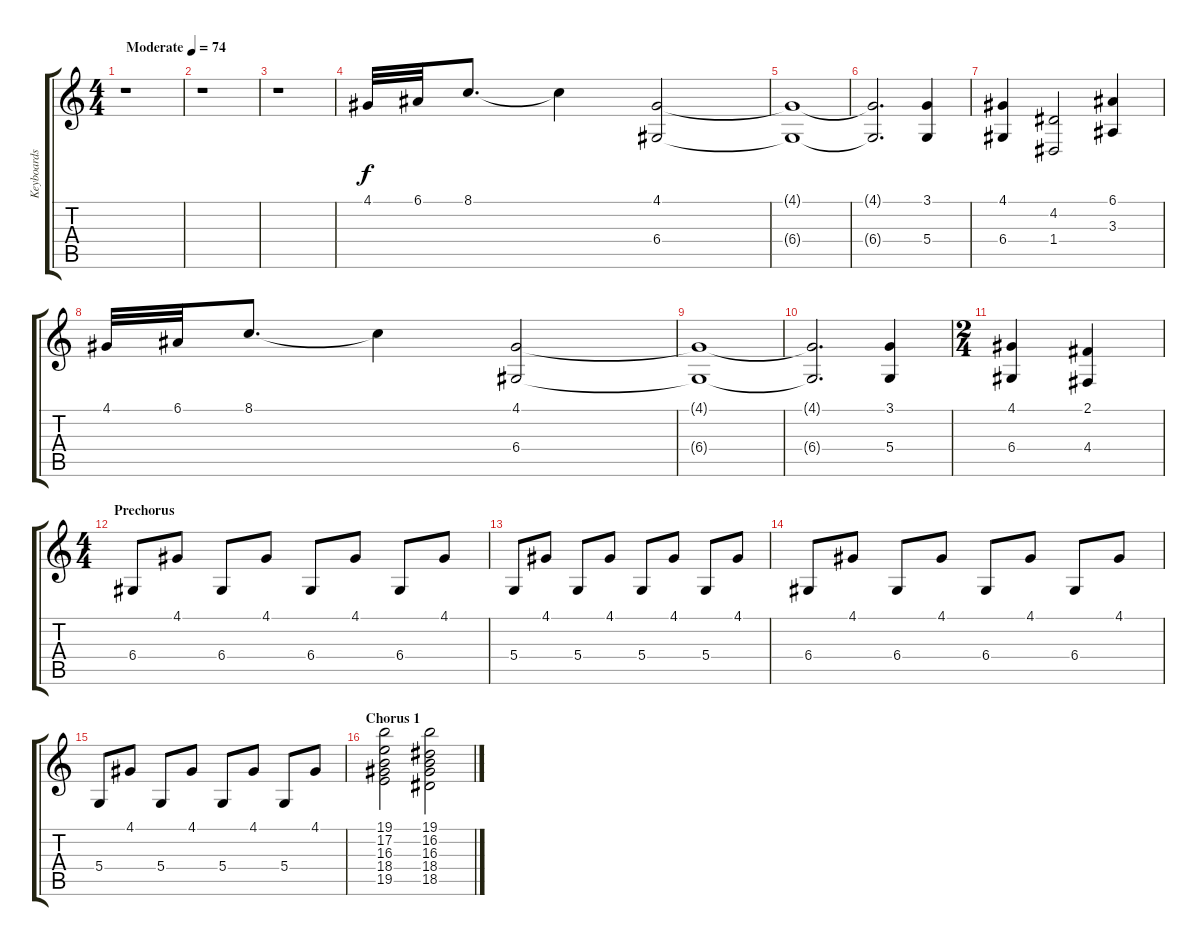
\track ("Keyboards" "Keyboards") {instrument rockorgan}
\staff {score tabs}
\tuning (E4 B3 G3 D3 A2 E2) {hide}
\ts (4 4)
\tempo (74 "Moderate")
\clef g2
\ks c
r.1{dy f instrument rockorgan} |
r.1 |
r.1 |
4.1.32 6.1.32 8.1.8{d} 8.1{t}.4 (4.1 6.4).2 |
(4.1{t} 6.4{t}).1 |
(4.1{t} 6.4{t}).2{d} (3.1 5.4).4 |
(4.1 6.4).4 (4.2 1.4).2 (6.1 3.3).4 |
4.1.32 6.1.32 8.1.8{d} 8.1{t}.4 (4.1 6.4).2 |
(4.1{t} 6.4{t}).1 |
(4.1{t} 6.4{t}).2{d} (3.1 5.4).4 |
\ts (2 4)
(4.1 6.4).4 (2.1 4.4).4 |
\ts (4 4)
\section ("" "Prechorus")
6.4.8 4.1.8 6.4.8 4.1.8 6.4.8 4.1.8 6.4.8 4.1.8 |
5.4.8 4.1.8 5.4.8 4.1.8 5.4.8 4.1.8 5.4.8 4.1.8 |
6.4.8 4.1.8 6.4.8 4.1.8 6.4.8 4.1.8 6.4.8 4.1.8 |
5.4.8 4.1.8 5.4.8 4.1.8 5.4.8 4.1.8 5.4.8 4.1.8 |
\section ("" "Chorus 1")
(19.1 17.2 16.3 18.4 19.5).2 (19.1 16.2 16.3 18.4 18.5).2
